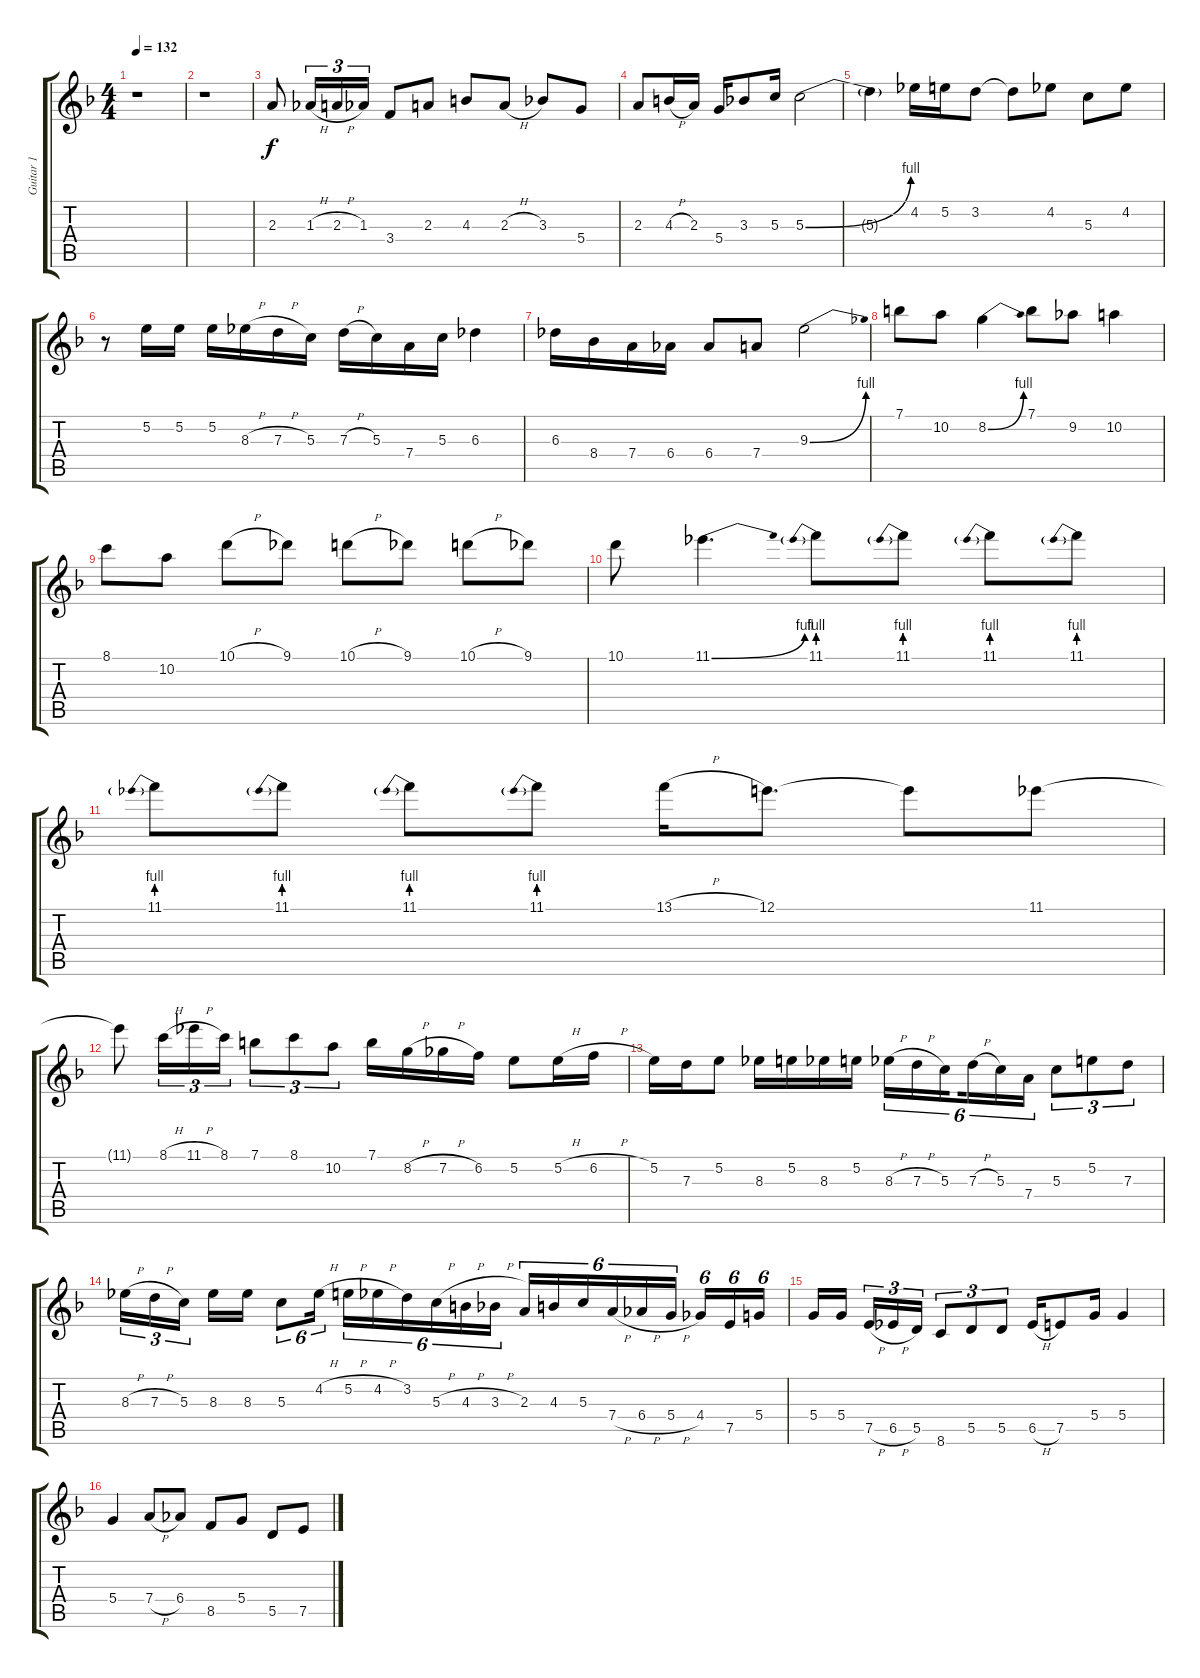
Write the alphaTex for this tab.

\track ("Guitar 1" "Guitar 1") {instrument overdrivenguitar}
\staff {score tabs}
\tuning (E4 B3 G3 D3 A2 E2) {hide}
\ts (4 4)
\tempo 132
\clef g2
\ks dminor
r.1{dy f} |
r.1 |
2.3.8 1.3{h}.16{tu (3 2)} 2.3{h}.16{tu (3 2)} 1.3.16{tu (3 2)} 3.4.8 2.3.8 4.3.8 2.3{h}.8 3.3.8 5.4.8 |
2.3.8 4.3{h}.16 2.3.16 5.4.16 3.3.8 5.3.16 5.3{be (bend 0 0 60 4)}.2 |
5.3{t}.4 4.2.16 5.2.16 3.2.8 3.2{t}.8 4.2.8 5.3.8 4.2.8 |
r.8 5.2.16 5.2.16 5.2.16 8.3{h}.16 7.3{h}.16 5.3.16 7.3{h}.16 5.3.16 7.4.16 5.3.16 6.3.4 |
6.3.16 8.4.16 7.4.16 6.4.16 6.4.8 7.4.8 9.3{be (bend 0 0 60 4)}.2 |
7.1.8 10.2.8 8.2{be (bend 0 0 60 4)}.4 7.1.8 9.2.8 10.2.4 |
8.1.8 10.2.8 10.1{h}.8 9.1.8 10.1{h}.8 9.1.8 10.1{h}.8 9.1.8 |
10.1.8 11.1{be (bend 0 0 60 4)}.4{d} 11.1{be (prebend 0 4 60 4)}.8 11.1{be (prebend 0 4 60 4)}.8 11.1{be (prebend 0 4 60 4)}.8 11.1{be (prebend 0 4 60 4)}.8 |
11.1{be (prebend 0 4 60 4)}.8 11.1{be (prebend 0 4 60 4)}.8 11.1{be (prebend 0 4 60 4)}.8 11.1{be (prebend 0 4 60 4)}.8 13.1{h}.16 12.1.8{d} 12.1{t}.8 11.1.8 |
11.1{t}.8 8.1{h}.16{tu (3 2)} 11.1{h}.16{tu (3 2)} 8.1.16{tu (3 2)} 7.1.8{tu (3 2)} 8.1.8{tu (3 2)} 10.2.8{tu (3 2)} 7.1.16 8.2{h}.16 7.2{h}.16 6.2.16 5.2.8 5.2{h}.16 6.2{h}.16 |
5.2.16 7.3.16 5.2.8 8.3.16 5.2.16 8.3.16 5.2.16 8.3{h}.16{tu (6 4)} 7.3{h}.16{tu (6 4)} 5.3.16{tu (6 4) beam splitsecondary} 7.3{h}.16{tu (6 4)} 5.3.16{tu (6 4)} 7.4.16{tu (6 4)} 5.3.8{tu (3 2)} 5.2.8{tu (3 2)} 7.3.8{tu (3 2)} |
8.3{h}.16{tu (3 2)} 7.3{h}.16{tu (3 2)} 5.3.16{tu (3 2) beam splitsecondary} 8.3.16 8.3.16 5.3.8{tu (6 4)} 4.2{h}.16{tu (6 4) beam splitsecondary} 5.2{h}.16{tu (6 4)} 4.2{h}.16{tu (6 4)} 3.2.16{tu (6 4)} 5.3{h}.16{tu (6 4)} 4.3{h}.16{tu (6 4)} 3.3{h}.16{tu (6 4) beam splitsecondary} 2.3.16{tu (6 4)} 4.3.16{tu (6 4)} 5.3.16{tu (6 4)} 7.4{h}.16{tu (6 4)} 6.4{h}.16{tu (6 4)} 5.4{h}.16{tu (6 4) beam splitsecondary} 4.4.16{tu (6 4)} 7.5.16{tu (6 4)} 5.4.16{tu (6 4)} |
5.4.16 5.4.16{beam splitsecondary} 7.5{h}.16{tu (3 2)} 6.5{h}.16{tu (3 2)} 5.5.16{tu (3 2)} 8.6.8{tu (3 2)} 5.5.8{tu (3 2)} 5.5.8{tu (3 2)} 6.5{h}.16 7.5.8 5.4.16 5.4.4 |
5.4.4 7.4{h}.8 6.4.8 8.5.8 5.4.8 5.5.8 7.5{h}.8
